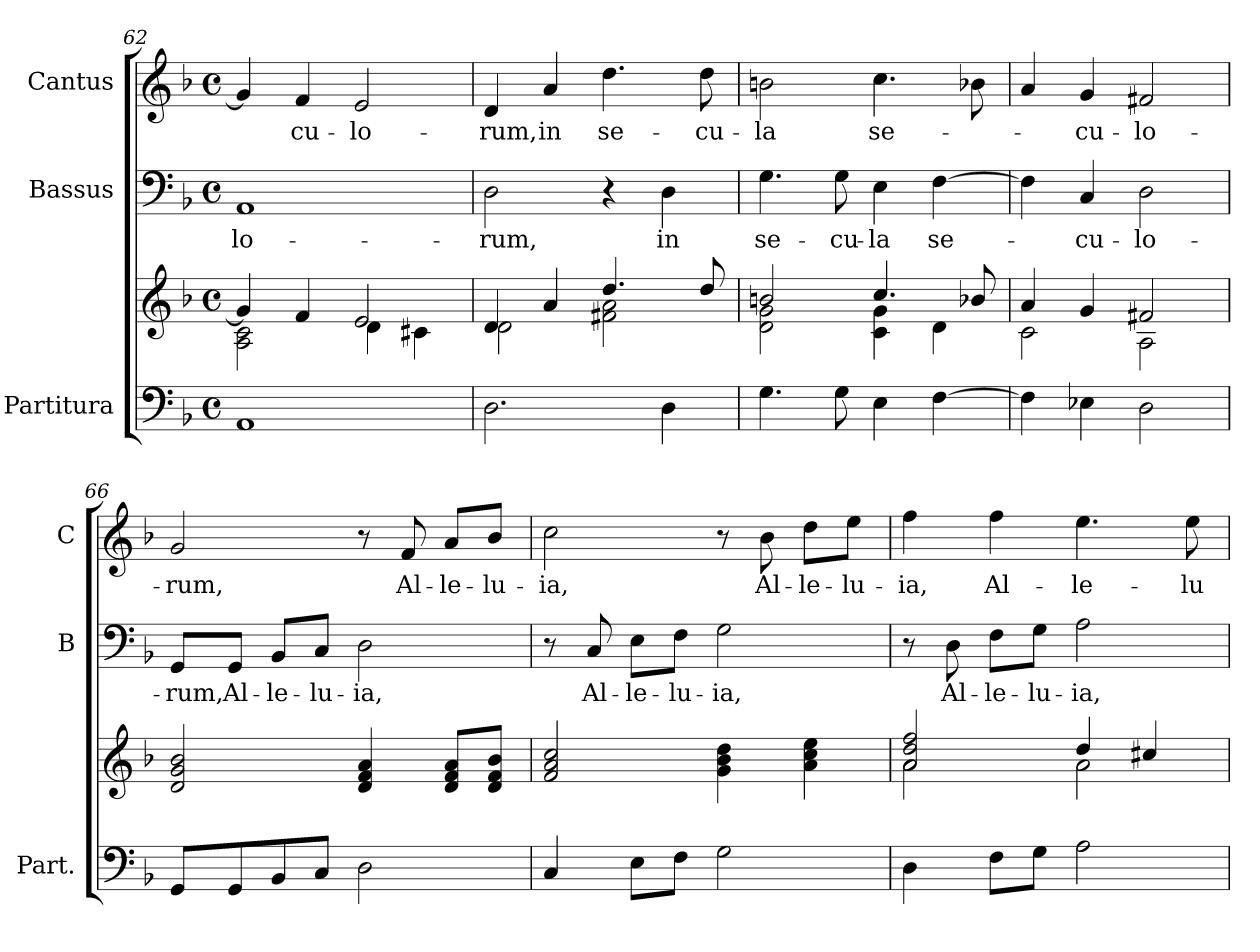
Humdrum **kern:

**kern	**kern	**kern	**text	**kern	**text
*part3	*part3	*part2	*part2	*part1	*part1
*staff4	*staff3	*staff2	*staff2	*staff1	*staff1
*I"Partitura	*	*I"Bassus	*	*I"Cantus	*
*I'Part.	*	*I'B	*	*I'C	*
*clefF4	*clefG2	*clefF4	*	*clefG2	*
*k[b-]	*k[b-]	*k[b-]	*	*k[b-]	*
*F:	*F:	*F:	*	*F:	*
*M4/4	*M4/4	*M4/4	*	*M4/4	*
*met(c)	*met(c)	*met(c)	*	*met(c)	*
=62	=62	=62	=62	=62	=62
*	*^	*	*	*	*
!	!	!	!	!LO:LY:b	!	!
1AA	4g!/]	2A!\ 2c!\	1AA	-lo-	4g/]	.
!	!	!	!	!	!	!LO:LY:b
.	4f!/	.	.	.	4f/	-cu-
!	!	!	!	!	!	!LO:LY:b
.	2e!/	4d!\	.	.	2e/	-lo-
.	.	4c#X!\	.	.	.	.
=63	=63	=63	=63	=63	=63	=63
!	!	!	!	!LO:LY:b	!	!
!	!	!	!	!	!	!LO:LY:b
2.D\	4d!/	2d!\	2D\	-rum,	4d/	-rum,
!	!	!	!	!	!	!LO:LY:b
.	4a!/	.	.	.	4a/	in
!	!	!	!	!	!	!LO:LY:b
.	4.dd!/	2f#X!\ 2a!\	4r	.	4.dd\	se-
!	!	!	!	!LO:LY:b	!	!
4D\	.	.	4D\	in	.	.
!	!	!	!	!	!	!LO:LY:b
.	8dd!/	.	.	.	8dd\	-cu-
=64	=64	=64	=64	=64	=64	=64
!	!	!	!	!LO:LY:b	!	!
!	!	!	!	!	!	!LO:LY:b
4.G\	2bn!/	2d!\ 2g!\	4.G\	se-	2bn\	-la
!	!	!	!	!LO:LY:b	!	!
8G\	.	.	8G\	-cu-	.	.
!	!	!	!	!LO:LY:b	!	!
!	!	!	!	!	!	!LO:LY:b
4E\	4.cc!/	4c!\ 4g!\	4E\	-la	4.cc\	se-
!	!	!	!	!LO:LY:b	!	!
[4F\	.	4d!\	[4F\	se-	.	.
.	8b-X!/	.	.	.	8b-X\	.
=65	=65	=65	=65	=65	=65	=65
4F\]	4a!/	2c!\	4F\]	.	4a/	.
!	!	!	!	!LO:LY:b	!	!
!	!	!	!	!	!	!LO:LY:b
4E-X\	4g!/	.	4C/	-cu-	4g/	-cu-
!	!	!	!	!LO:LY:b	!	!
!	!	!	!	!	!	!LO:LY:b
2D\	2f#X!/	2A!\	2D\	-lo-	2f#X/	-lo-
*	*v	*v	*	*	*	*
!!LO:LB:g=z
=66	=66	=66	=66	=66	=66
*	*^	*	*	*	*
!	!	!	!	!LO:LY:b	!	!
*	*v	*v	*	*	*	*
*	*^	*	*	*	*
!	!	!	!	!	!	!LO:LY:b
*	*v	*v	*	*	*	*
8GG/L	2d!/ 2g!/ 2b-!/	8GG/L	-rum,	2g/	-rum,
!	!	!	!LO:LY:b	!	!
8GG/	.	8GG/J	Al-	.	.
!	!	!	!LO:LY:b	!	!
8BB-/	.	8BB-/L	-le-	.	.
!	!	!	!LO:LY:b	!	!
8C/J	.	8C/J	-lu-	.	.
!	!	!	!LO:LY:b	!	!
2D\	4d!/ 4f!/ 4a!/	2D\	-ia,	8r	.
!	!	!	!	!	!LO:LY:b
.	.	.	.	8f/	Al-
!	!	!	!	!	!LO:LY:b
.	8d!/ 8f!/ 8a!/L	.	.	8a/L	-le-
!	!	!	!	!	!LO:LY:b
.	8d!/ 8f!/ 8b-!/J	.	.	8b-/J	-lu-
=67	=67	=67	=67	=67	=67
!	!	!	!	!	!LO:LY:b
4C/	2f!/ 2a!/ 2cc!/	8r	.	2cc\	-ia,
!	!	!	!LO:LY:b	!	!
.	.	8C/	Al-	.	.
!	!	!	!LO:LY:b	!	!
8E\L	.	8E\L	-le-	.	.
!	!	!	!LO:LY:b	!	!
8F\J	.	8F\J	-lu-	.	.
!	!	!	!LO:LY:b	!	!
2G\	4g!\ 4b-!\ 4dd!\	2G\	-ia,	8r	.
!	!	!	!	!	!LO:LY:b
.	.	.	.	8b-\	Al-
!	!	!	!	!	!LO:LY:b
.	4a!\ 4cc!\ 4ee!\	.	.	8dd\L	-le-
!	!	!	!	!	!LO:LY:b
.	.	.	.	8ee\J	-lu-
=68	=68	=68	=68	=68	=68
*	*^	*	*	*	*
!	!	!	!	!	!	!LO:LY:b
4D\	2a!/ 2dd!/ 2ff!/	2a!\	8r	.	4ff\	-ia,
!	!	!	!	!LO:LY:b	!	!
.	.	.	8D\	Al-	.	.
!	!	!	!	!LO:LY:b	!	!
!	!	!	!	!	!	!LO:LY:b
8F\L	.	.	8F\L	-le-	4ff\	Al-
!	!	!	!	!LO:LY:b	!	!
8G\J	.	.	8G\J	-lu-	.	.
!	!	!	!	!LO:LY:b	!	!
!	!	!	!	!	!	!LO:LY:b
2A\	4dd!/	2a!\	2A\	-ia,	4.ee\	-le-
.	4cc#X!/	.	.	.	.	.
!	!	!	!	!	!	!LO:LY:b
.	.	.	.	.	8ee\	-lu-
*	*v	*v	*	*	*	*
=	=	=	=	=	=
*-	*-	*-	*-	*-	*-
